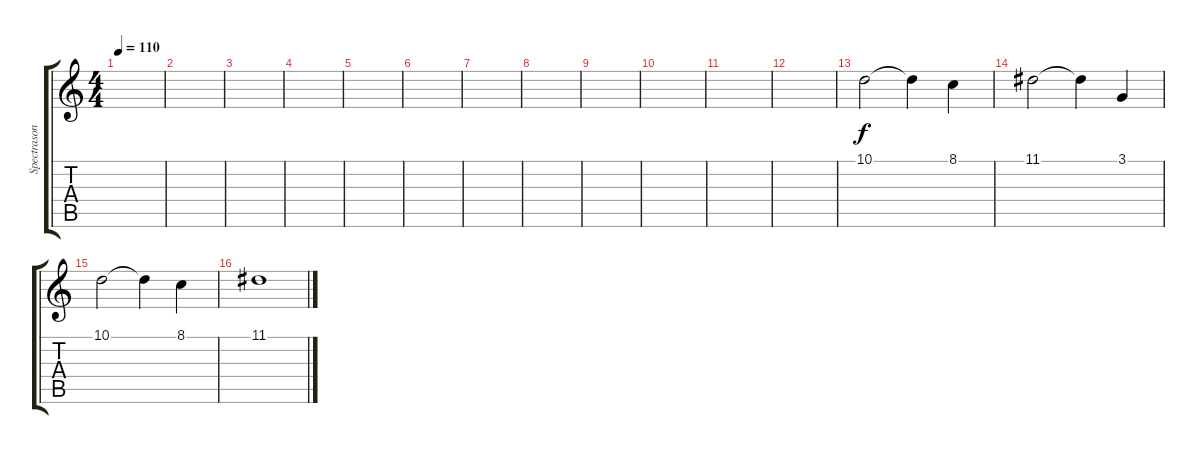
\track ("Spectrasonics Omnisphere" "Spectrason") {instrument synthstrings1}
\staff {score tabs}
\tuning (E4 B3 G3 D3 A2 E2) {hide}
\ts (4 4)
\tempo 110
\clef g2
\ks c
|
|
|
|
|
|
|
|
|
|
|
|
10.1.2 10.1{t}.4 8.1.4 |
11.1.2 11.1{t}.4 3.1.4 |
10.1.2 10.1{t}.4 8.1.4 |
11.1.1
